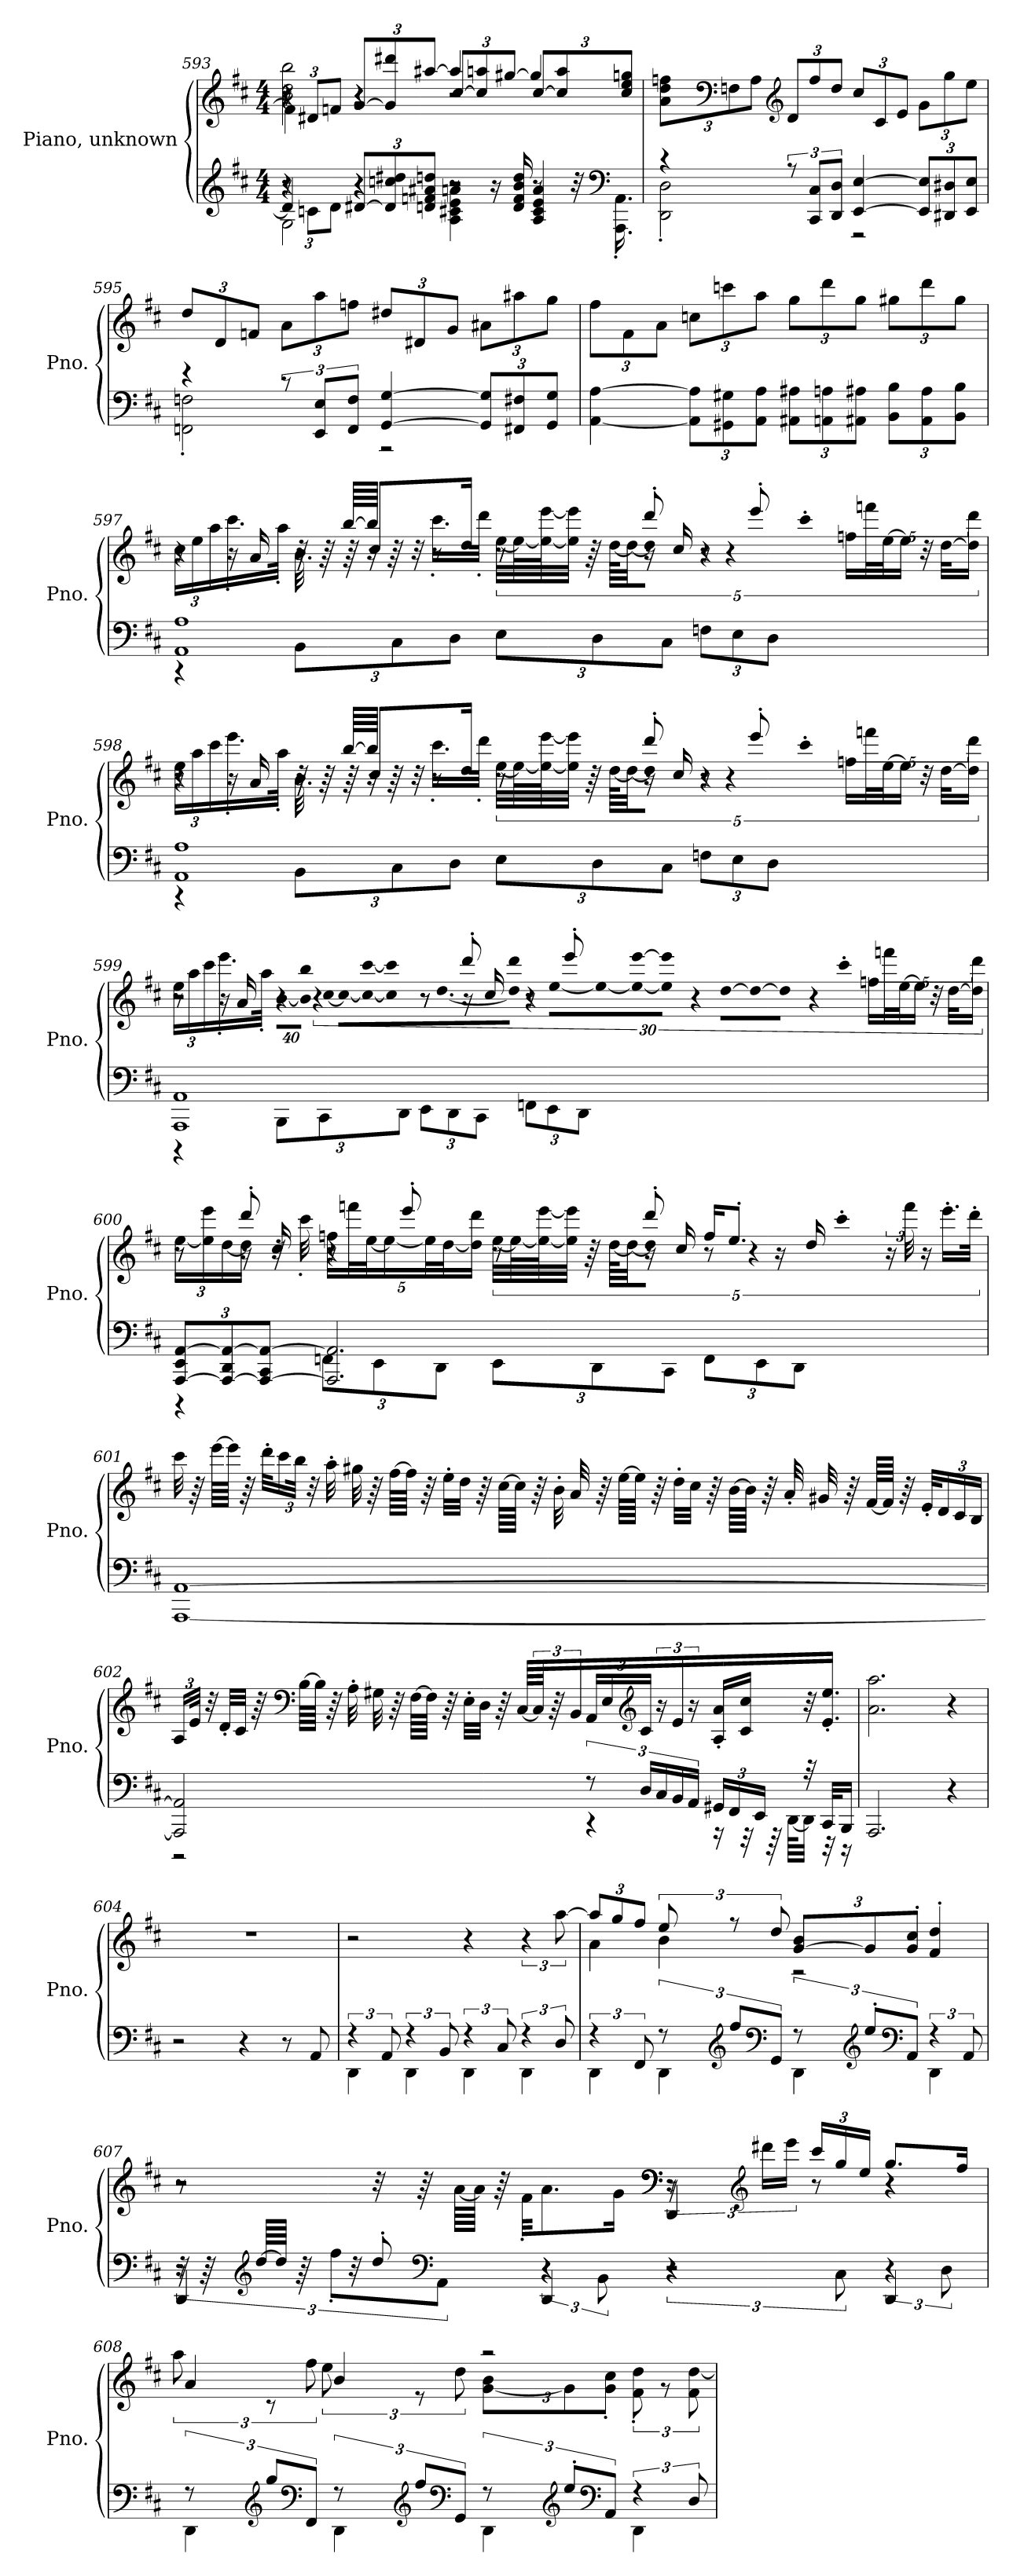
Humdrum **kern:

**kern	**kern
*part1	*part1
*staff2	*staff1
*I"Piano, unknown	*
*I'Pno.	*
!!LO:LB:g=z
*clefG2	*clefG2
*k[f#c#]	*k[f#c#]
*M4/4	*M4/4
=593	=593
*^	*^
*	*^	*	*^
*	*	*^	*	*	*^
4r	2G\	4d/]	12r	4r	2b\ 2dd\ 2bb\	12r	4f\]
.	.	.	12cn\L	.	.	12d#X/L	.
.	.	.	12d\J	.	.	12fn/J	.
*Xbrackettup	*	*	*	*Xbrackettup	*	*	*
[12d#X/L	.	4r	4r	[12g/L	.	4r	4r
12d#/] 12ccn/ 12dd#X/	.	.	.	12g/] 12ddd#X/	.	.	.
12dn/ 12fn/ 12a#X/ 12ddn/J	.	.	.	[12aa#X/J	.	.	.
8r	2r	2r	4A\ 4c#X\ 4e\ 4an\	4aa#/]	2r	[12cc#/L	2r
.	.	.	.	.	.	12cc#/] 12aan/	.
16r	.	.	.	.	.	.	.
.	.	.	.	.	.	[12gg#X/J	.
16d/ 16f/ 16b/ 16dd/	.	.	.	.	.	.	.
4A/ 4c#/ 4e/ 4a/	.	.	8r	[12cc#/L	.	4gg#/]	.
.	.	.	.	12cc#/] 12aa/	.	.	.
.	.	.	32r	.	.	.	.
*clefF4	*	*	*	*	*	*	*
.	.	.	16.AAA\' 16.AA\'	.	.	.	.
.	.	.	.	12cc#/ 12ee/ 12ggn/J	.	.	.
*	*v	*v	*v	*	*	*	*
*	*	*v	*v	*v	*v
=594	=594	=594
4r	2DD\' 2D\'	12a\ 12dd\ 12ffn\L
*	*	*clefF4
.	.	12Fn\
.	.	12A\J
*	*	*clefG2
*brackettup	*	*
12r	.	12d/L
12CC#/ 12C#/L	.	12ff/
12DD/ 12D/J	.	12dd/J
[4EE/ [4E/	2r	12cc#/L
.	.	12c#/
.	.	12e/J
*Xbrackettup	*	*
12EE/] 12E/]L	.	12g\L
12DD#X/ 12D#X/	.	12gg\
12EE/ 12E/J	.	12ee\J
!!LO:LB:g=z
=595	=595	=595
4r	2FFn\' 2Fn\'	12dd/L
.	.	12d/
.	.	12fn/J
*brackettup	*	*
12r	.	12a\L
12EE/ 12E/L	.	12aa\
12FF/ 12F/J	.	12ffn\J
[4GG/ [4G/	2r	12dd#X/L
.	.	12d#X/
.	.	12g/J
*Xbrackettup	*	*
12GG/] 12G/]L	.	12a#X\L
12FF#X/ 12F#X/	.	12aa#X\
12GG/ 12G/J	.	12gg\J
*v	*v	*
=596	=596
[4AA\ [4A\	12ff#\L
.	12f#\
.	12a\J
12AA\] 12A\]L	12ccn\L
12GG#X\ 12G#X\	12cccn\
12AA\ 12A\J	12aa\J
12AA#X\ 12A#X\L	12gg\L
12AAn\ 12An\	12ddd\
12AA#X\ 12A#X\J	12gg\J
12BB\ 12B\L	12gg#X\L
12AA#\ 12A#\	12ddd\
12BB\ 12B\J	12gg#\J
!!LO:LB:g=z
=597	=597
*^	*^
*	*	*	*^
1AA 1A	4r	8r	24cc#\LL	4r
.	.	.	24ee\	.
.	.	.	24aa\	.
.	.	16r	16.ccc#'\	.
.	.	16a/	.	.
.	.	.	32aa'\JJk	.
.	12BB\L	32r	32.b\	16r
.	.	64r	.	.
.	.	[64bb/LLLL	64r	.
.	.	64bb/JJJJ]	16r	8cc#/L
.	.	64r	.	.
.	12C#\	.	.	.
.	.	32r	.	.
.	.	8r	16.ccc#'\LL	.
.	12D\J	.	.	.
.	.	.	.	16dd/Jk
.	.	.	32ddd'\JJk	.
*	*	*	*brackettup	*
.	12E\L	8r	[40ee\LLL	8r
.	.	.	80ee\L_	.
.	.	.	80ee\_ [80eee\J	.
.	.	.	40ee\] 40eee\]JJJ	.
.	.	.	80r	.
.	12D\	.	.	.
.	.	.	[80dd\KLLL	.
.	.	.	40dd\J_	.
.	.	8ddd'/	16dd\JJ]	16r
.	12C#\J	.	.	.
.	.	.	32r	16cc#/
.	.	.	32ccc#'\	.
.	12Fn\L	8r	20ffn\LL	4r
.	.	.	40fffn\L	.
.	.	.	[40ee\J	.
.	12E\	.	.	.
.	.	.	20ee\JJ]	.
.	.	8eee'/	.	.
.	.	.	40r	.
.	12D\J	.	.	.
.	.	.	[40dd\KLL	.
.	.	.	20dd\] 20ddd\JJ	.
!!LO:LB:g=z	!!	!!
=598	=598	=598	=598	=598
*	*	*	*Xbrackettup	*
1AA 1A	4r	8r	24ee\LL	4r
.	.	.	24aa\	.
.	.	.	24ccc#\	.
.	.	16r	16.eee'\	.
.	.	16a/	.	.
.	.	.	32aa'\JJk	.
.	12BB\L	32r	32.b\	16r
.	.	64r	.	.
.	.	[64bb/LLLL	64r	.
.	.	64bb/JJJJ]	16r	8cc#/L
.	.	64r	.	.
.	12C#\	.	.	.
.	.	32r	.	.
.	.	8r	16.ccc#'\LL	.
.	12D\J	.	.	.
.	.	.	.	16dd/Jk
.	.	.	32ddd'\JJk	.
*	*	*	*brackettup	*
.	12E\L	8r	[40ee\LLL	8r
.	.	.	80ee\L_	.
.	.	.	80ee\_ [80eee\J	.
.	.	.	40ee\] 40eee\]JJJ	.
.	.	.	80r	.
.	12D\	.	.	.
.	.	.	[80dd\KLLL	.
.	.	.	40dd\J_	.
.	.	8ddd'/	16dd\JJ]	16r
.	12C#\J	.	.	.
.	.	.	32r	16cc#/
.	.	.	32ccc#'\	.
.	12Fn\L	8r	20ffn\LL	4r
.	.	.	40fffn\L	.
.	.	.	[40ee\J	.
.	12E\	.	.	.
.	.	.	20ee\JJ]	.
.	.	8eee'/	.	.
.	.	.	40r	.
.	12D\J	.	.	.
.	.	.	[40dd\KLL	.
.	.	.	20dd\] 20ddd\JJ	.
!!LO:LB:g=z	!!	!!
=599	=599	=599	=599	=599
*	*	*	*Xbrackettup	*
1AAA 1AA	4r	8r	24ee\LL	2r
.	.	.	24aa\	.
.	.	.	24ccc#\	.
.	.	16r	16.eee'\	.
.	.	16a/	.	.
.	.	.	32aa'\JJk	.
*	*	*	*brackettup	*
!	!	!	!LO:N:vis=32	!
.	12BBB\L	4r	[640%23b\LLL	.
!	!	!	!LO:N:vis=32	!
.	.	.	640%23b\] 640%23bb\JJJ	.
!	!	!	!LO:N:vis=64	!
.	.	.	960%17r	.
.	12CC#\	.	.	.
!	!	!	!LO:N:vis=64	!
.	.	.	[960%17cc#\	.
!	!	!	!LO:N:vis=64	!
.	.	.	960%17cc#\LLLL_	.
!	!	!	!LO:N:vis=64	!
.	.	.	960%17cc#\_ [960%17ccc#\	.
!	!	!	!LO:N:vis=64	!
.	.	.	960%17cc#\] 960%17ccc#\]J	.
.	.	.	1920ryy	.
!	!	!	!LO:N:vis=32.	!
.	.	.	[1920%103dd\	.
.	12DD\J	.	.	.
!	!	!	!LO:N:vis=32	!
.	.	.	640%23dd\] 640%23ddd\JJJ	.
.	12EE\L	8r	.	8r
.	.	.	[40ee\LLL	.
.	.	.	80ee\L_	.
.	.	.	80ee\_ [80eee\J	.
.	.	.	40ee\] 40eee\]JJJ	.
.	.	.	80r	.
.	12DD\	.	.	.
.	.	.	[80dd\KLLL	.
.	.	.	40dd\J_	.
.	.	8ddd'/	.	16r
.	.	.	16dd\JJ]	.
.	12CC#\J	.	.	.
.	.	.	.	16cc#/
.	.	.	32r	.
.	.	.	32ccc#'\	.
.	12FFn\L	8r	.	4r
.	.	.	20ffn\LL	.
.	.	.	40fffn\L	.
.	.	.	[40ee\J	.
.	12EE\	.	.	.
.	.	.	20ee\JJ]	.
.	.	8eee'/	.	.
.	.	.	40r	.
.	12DD\J	.	.	.
.	.	.	[40dd\KLL	.
.	.	.	20dd\] 20ddd\JJ	.
1920ryy	1920ryy	1920ryy	.	1920ryy
!!LO:PB:g=z	!!	!!
=600	=600	=600	=600	=600
*	*	*	*Xbrackettup	*
[12AAA/ 12EE/ [12AA/L	4r	8r	[24ee\LL	8r
.	.	.	24ee\] 24eee\	.
12AAA/_ 12DD/ 12AA/_	.	.	[24dd\	.
.	.	8ddd'/	16dd\JJ]	16r
12AAA/_ 12CC#/ 12AA/_J	.	.	.	.
.	.	.	32r	16cc#/
.	.	.	32ccc#'\	.
2.AAA/] 2.AA/]	12FFn\L	8r	20ffn\LL	4r
.	.	.	40fffn\L	.
.	.	.	[40ee\J	.
.	12EE\	.	.	.
.	.	.	20ee\_	.
.	.	8eee'/	.	.
.	.	.	40ee\L]	.
.	12DD\J	.	.	.
.	.	.	[40dd\J	.
.	.	.	20dd\] 20ddd\JJ	.
*	*	*	*brackettup	*
.	12EE\L	8r	[40ee\LLL	8r
.	.	.	80ee\L_	.
.	.	.	80ee\_ [80eee\J	.
.	.	.	40ee\] 40eee\]JJJ	.
.	.	.	80r	.
.	12DD\	.	.	.
.	.	.	[80dd\KLLL	.
.	.	.	40dd\J_	.
.	.	8ddd'/	16dd\JJ]	16r
.	12CC#\J	.	.	.
.	.	.	32r	16cc#/
.	.	.	32ccc#'\	.
.	12FF\L	16ff/KL	24r	8r
.	.	.	48fff\	.
.	.	8.ee'/J	16r	.
.	12EE\	.	.	.
.	.	.	16.eee'\LL	16r
.	12DD\J	.	.	.
.	.	.	.	16dd/
.	.	.	32ddd'\JJk	.
*v	*v	*	*	*
*	*v	*v	*v
!!LO:LB:g=z
=601	=601
[1AAA [1AA	32ccc#\
.	64r
.	[64eee\LLLL
.	64eee\JJJJ]
.	64r
.	32ddd'\KLL
*	*Xbrackettup
.	24ccc#\
.	48bb\JJk
.	32r
.	32aa'\
.	32gg#X\
.	64r
.	[64ff#\LLLL
.	64ff#\JJJJ]
.	64r
.	32ee'\LLL
.	32dd\JJJ
.	64r
.	[64cc#\LLLL
.	64cc#\JJJJ]
.	64r
.	32b'\
.	32a/
.	64r
.	[64ee\LLLL
.	64ee\JJJJ]
.	64r
.	32dd'\LLL
.	32cc#\JJJ
.	64r
.	[64b\LLLL
.	64b\JJJJ]
.	64r
.	32a'/
.	32g#X/
.	64r
.	[64f#/LLLL
.	64f#/JJJJ]
.	64r
.	32e'/KLL
.	24d/
.	24c#/
.	24B/JJ
!!LO:LB:g=z
=602	=602
*^	*
2AAA/] 2AA/]	2r	24A/LL
.	.	48e/JJk
.	.	32r
.	.	32d'/LLL
.	.	32c#/JJJ
.	.	64r
*	*	*clefF4
.	.	[64B\LLLL
.	.	64B\JJJJ]
.	.	64r
.	.	32A'\
.	.	32G#X\
.	.	64r
.	.	[64F#\LLLL
.	.	64F#\JJJJ]
.	.	64r
.	.	32E'\LLL
.	.	32D\JJJ
.	.	64r
.	.	[64C#/LLLL
*	*	*brackettup
.	.	96C#/JJJJ]
.	.	96r
.	.	24BB/
*brackettup	*	*Xbrackettup
12r	4r	24AA/LL
.	.	24E/
*	*	*clefG2
24D/LL	.	24c#/JJ
*Xbrackettup	*	*brackettup
24C#/	.	24r
24BB/	.	24e/
24AA/JJ	.	24r
24GG#X/LL	16r	16A/' 16a/'LL
24FF#/	.	.
.	32r	16c#/ 16cc#/JJ
24EE/JJ	.	.
.	64r	.
.	[64DD\KLLL	.
32r	32DD\JJJ]	32r
32CC#/KLL	32r	16.e/' 16.ee/'
16BBB/JJ	16r	.
*v	*v	*
!!LO:LB:g=z
=603	=603
2.AAA/	2.a\ 2.aa\
4r	4r
=604	=604
2r	1r
4r	.
8r	.
8AA/	.
=605	=605
*brackettup	*
*^	*
6r	4DD\	2r
12AA/	.	.
6r	4DD\	.
12BB/	.	.
6r	4DD\	4r
12C#/	.	.
6r	4DD\	6r
12D/	.	[12aa\
=606	=606	=606
*	*	*Xbrackettup
*	*	*^
6r	4DD\	12aa/L]	4a\
.	.	12gg/	.
12FF#/	.	12ff#/J	.
*	*	*brackettup	*
12r	4DD\	12ee/	4b\
*clefG2	*	*	*
12ff#/L	.	12r	.
*clefF4	*	*	*
12GG/J	.	12dd/	.
*	*	*Xbrackettup	*
12r	4DD\	[12g/ 12b/L	2r
*clefG2	*	*	*
12ee'/L	.	12g/]	.
*clefF4	*	*	*
12AA/J	.	12g/' 12cc#/'J	.
6r	4DD\	4f#/' 4dd/'	.
12AA/	.	.	.
!!LO:LB:g=z
=607	=607	=607	=607
*	*^	*	*^
32r	12r	4DD/	2r	8r	2r
64r	.	.	.	.	.
*clefG2	*	*	*	*	*
[64dd/LLLL	.	.	.	.	.
64dd/JJJJ]	.	.	.	.	.
64r	.	.	.	.	.
.	12ff#'\L	.	.	.	.
32r	.	.	.	.	.
8dd'/	.	.	.	32r	.
.	.	.	.	64r	.
*clefF4	*	*	*	*	*
.	12AA\J	.	.	.	.
.	.	.	.	[64a\LLLL	.
.	.	.	.	64a\JJJJ]	.
.	.	.	.	64r	.
.	.	.	.	32f#'\KKL	.
4r	6r	4DD/	.	8.a\	.
.	12BB\	.	.	.	.
.	.	.	.	16g\Jk	.
*	*	*	*clefF4	*	*
*	*	*	*	*brackettup	*
2r	6r	4r	8r	24r	4DD/
*	*	*	*clefG2	*	*
.	.	.	.	24ddd#X\LL	.
.	.	.	.	24eee\JJ	.
*	*	*	*Xbrackettup	*	*
.	.	.	24ccc#/LL	8r	.
.	12C#\	.	24gg/	.	.
.	.	.	24ee/JJ	.	.
.	6r	4DD/	8.gg/L	4r	4r
.	12D\	.	.	.	.
.	.	.	16ff#/Jk	.	.
*	*v	*v	*	*	*
*	*	*	*v	*v
!!LO:LB:g=z
=608	=608	=608	=608
*	*	*	*brackettup
12r	4DD\	4a/	12aa\
*clefG2	*	*	*
12gg/L	.	.	12r
*clefF4	*	*	*
12FF#/J	.	.	12ff#\
12r	4DD\	4b/	12ee\
*clefG2	*	*	*
12ff#/L	.	.	12r
*clefF4	*	*	*
12GG/J	.	.	12dd\
*	*	*	*Xbrackettup
12r	4DD\	2r	[12g\ 12b\L
*clefG2	*	*	*
12ee'/L	.	.	12g\]
*clefF4	*	*	*
12AA/J	.	.	12g\' 12cc#\'J
*	*	*	*brackettup
6r	4DD\	.	12f#\' 12dd\'
.	.	.	12r
12D/	.	.	12f#\ [12dd\
*v	*v	*	*
*	*v	*v
=	=
*-	*-
